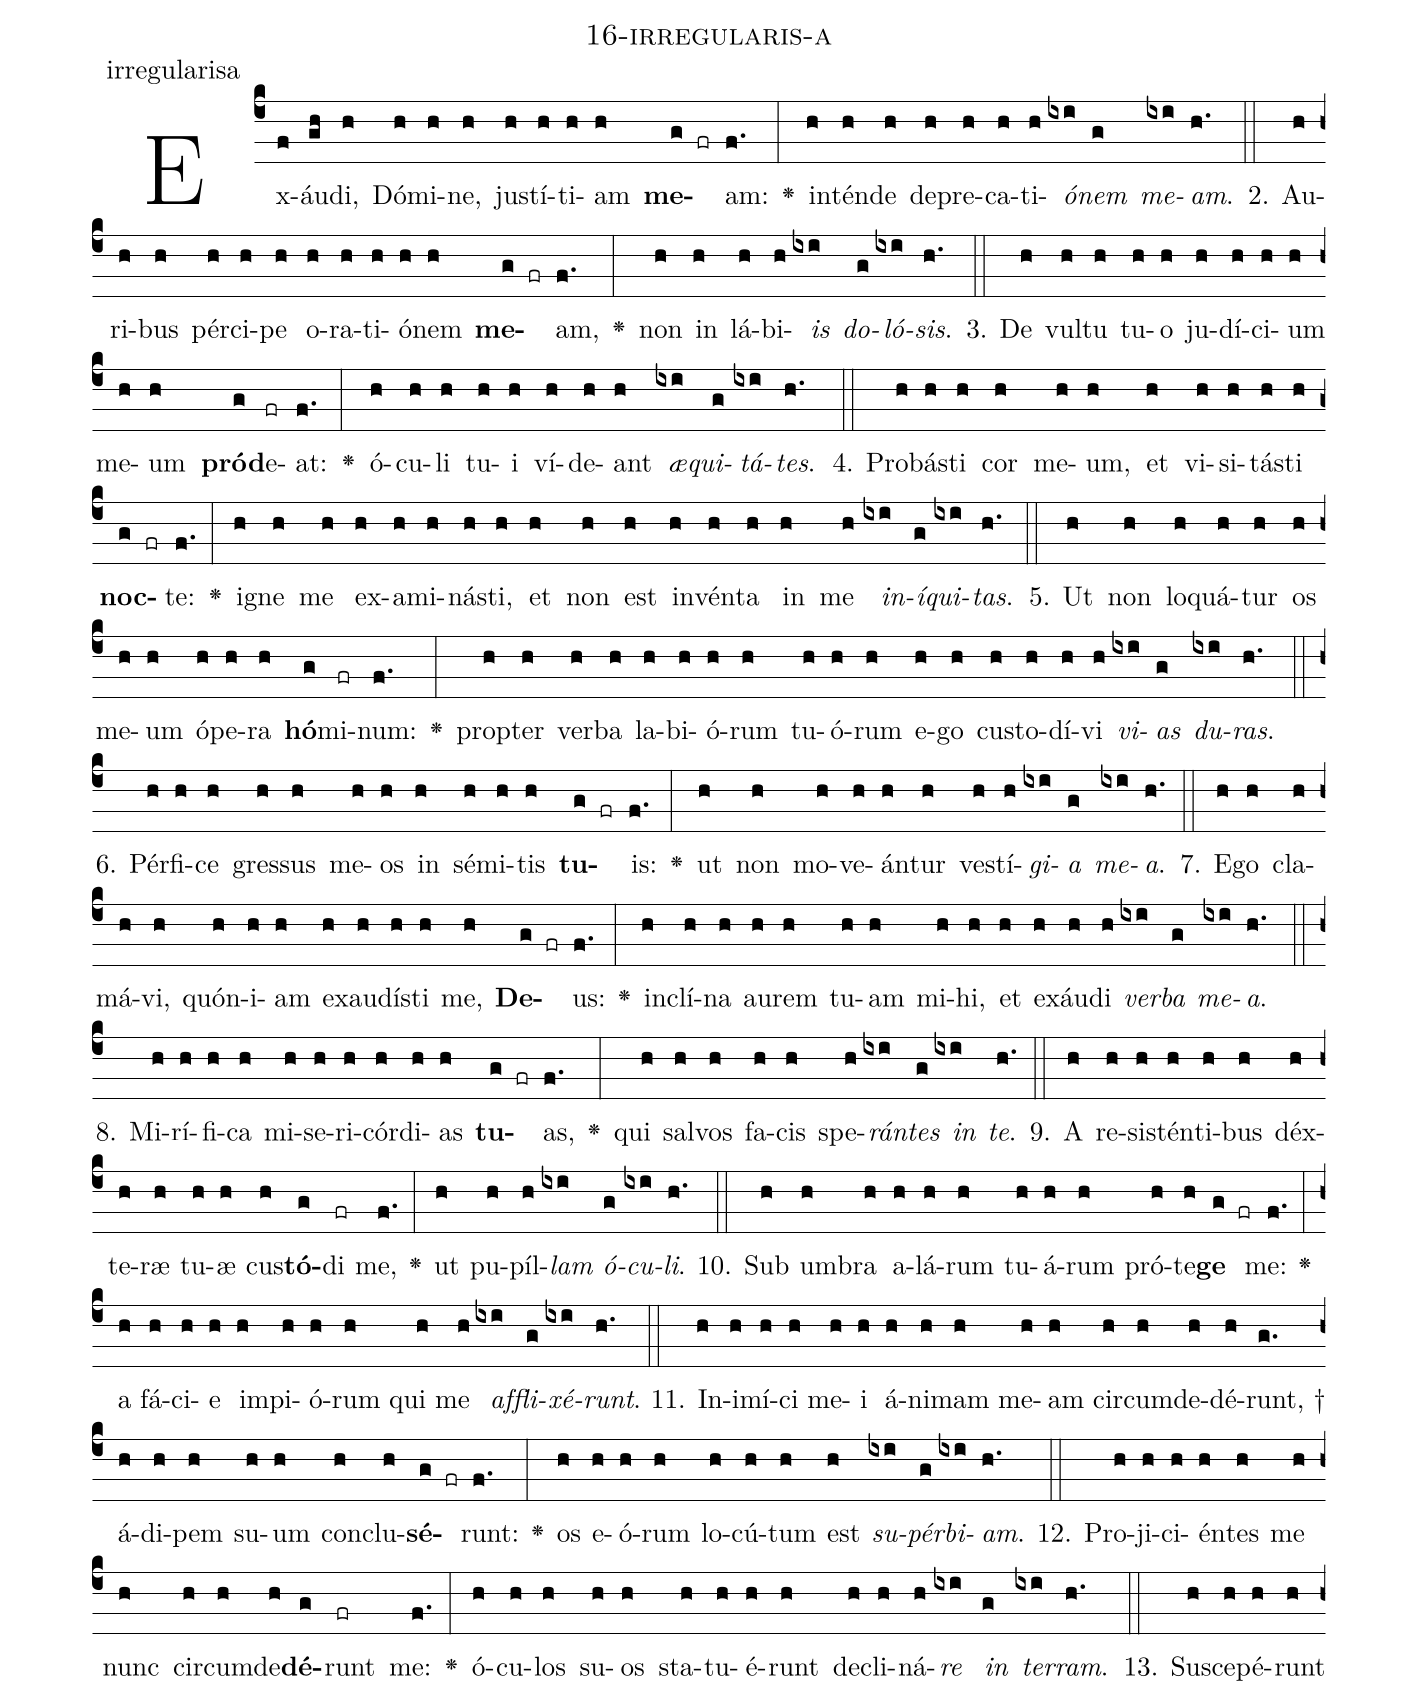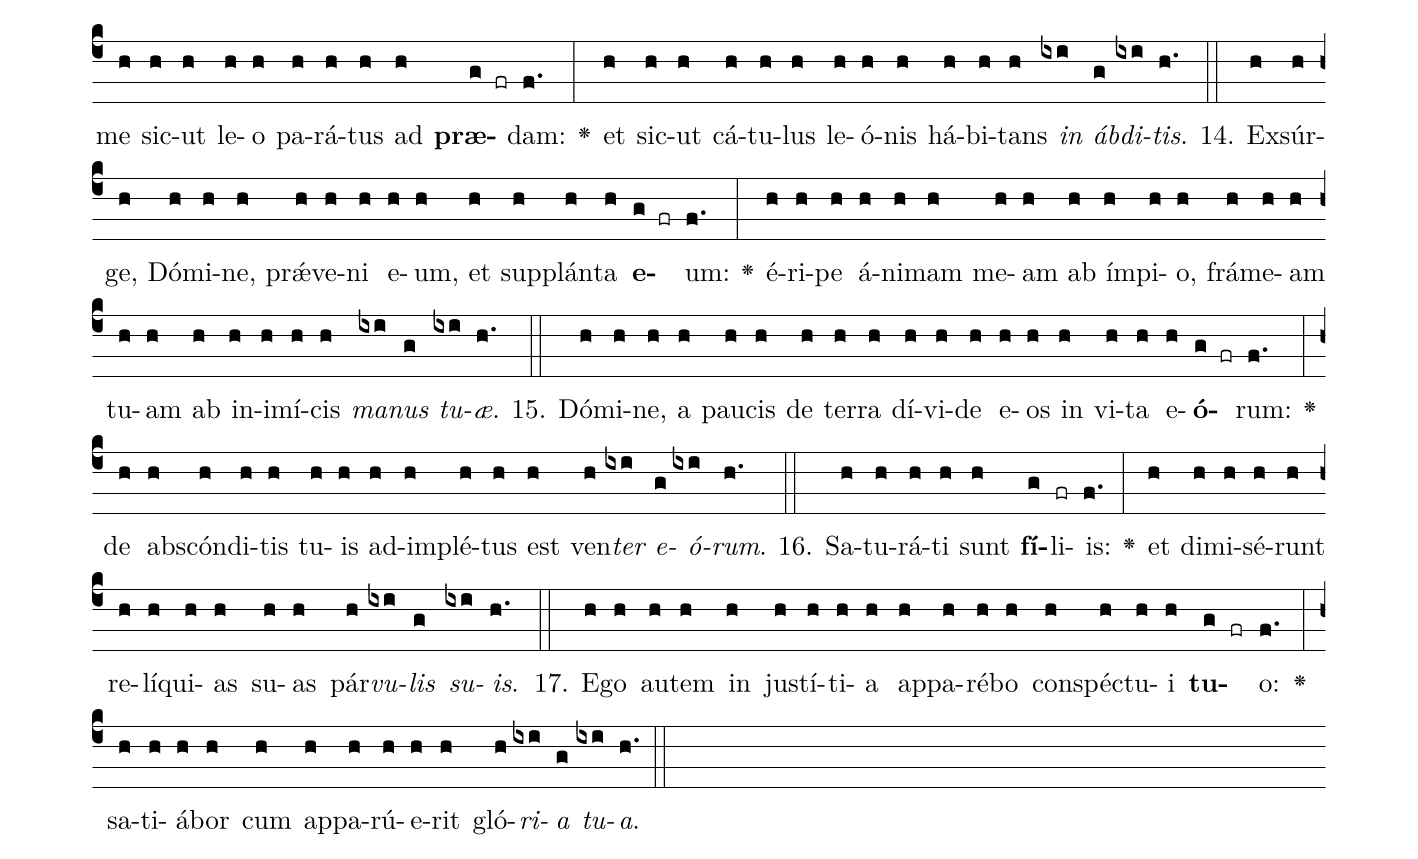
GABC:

name: 16-irregularis-a;
annotation: irregularisa;
%%
(c4)Ex(f)áu(gh)di,(h) Dó(h)mi(h)ne,(h) jus(h)tí(h)ti(h)am(h) <b>me</b>(g fr)am:(f.) <v>\greheightstar</v>(:) in(h)tén(h)de(h) de(h)pre(h)ca(h)ti(h)<i>ó</i>(ixi)<i>nem</i>(g) <i>me</i>(ixi)<i>am</i>.(h.) (::)
2. Au(h)ri(h)bus(h) pér(h)ci(h)pe(h) o(h)ra(h)ti(h)ó(h)nem(h) <b>me</b>(g fr)am,(f.) <v>\greheightstar</v>(:) non(h) in(h) lá(h)bi(h)<i>is</i>(ixi) <i>do</i>(g)<i>ló</i>(ixi)<i>sis</i>.(h.) (::)
3. De(h) vul(h)tu(h) tu(h)o(h) ju(h)dí(h)ci(h)um(h) me(h)um(h) <b>pród</b>(g)e(fr)at:(f.) <v>\greheightstar</v>(:) ó(h)cu(h)li(h) tu(h)i(h) ví(h)de(h)ant(h) <i>æ</i>(ixi)<i>qui</i>(g)<i>tá</i>(ixi)<i>tes</i>.(h.) (::)
4. Pro(h)bás(h)ti(h) cor(h) me(h)um,(h) et(h) vi(h)si(h)tás(h)ti(h) <b>noc</b>(g fr)te:(f.) <v>\greheightstar</v>(:) i(h)gne(h) me(h) ex(h)a(h)mi(h)nás(h)ti,(h) et(h) non(h) est(h) in(h)vén(h)ta(h) in(h) me(h) <i>in</i>(ixi)<i>í</i>(g)<i>qui</i>(ixi)<i>tas</i>.(h.) (::)
5. Ut(h) non(h) lo(h)quá(h)tur(h) os(h) me(h)um(h) ó(h)pe(h)ra(h) <b>hó</b>(g)mi(fr)num:(f.) <v>\greheightstar</v>(:) prop(h)ter(h) ver(h)ba(h) la(h)bi(h)ó(h)rum(h) tu(h)ó(h)rum(h) e(h)go(h) cus(h)to(h)dí(h)vi(h) <i>vi</i>(ixi)<i>as</i>(g) <i>du</i>(ixi)<i>ras</i>.(h.) (::)
6. Pér(h)fi(h)ce(h) gres(h)sus(h) me(h)os(h) in(h) sé(h)mi(h)tis(h) <b>tu</b>(g fr)is:(f.) <v>\greheightstar</v>(:) ut(h) non(h) mo(h)ve(h)án(h)tur(h) ves(h)tí(h)<i>gi</i>(ixi)<i>a</i>(g) <i>me</i>(ixi)<i>a</i>.(h.) (::)
7. E(h)go(h) cla(h)má(h)vi,(h) quón(h)i(h)am(h) ex(h)au(h)dís(h)ti(h) me,(h) <b>De</b>(g fr)us:(f.) <v>\greheightstar</v>(:) in(h)clí(h)na(h) au(h)rem(h) tu(h)am(h) mi(h)hi,(h) et(h) ex(h)áu(h)di(h) <i>ver</i>(ixi)<i>ba</i>(g) <i>me</i>(ixi)<i>a</i>.(h.) (::)
8. Mi(h)rí(h)fi(h)ca(h) mi(h)se(h)ri(h)cór(h)di(h)as(h) <b>tu</b>(g fr)as,(f.) <v>\greheightstar</v>(:) qui(h) sal(h)vos(h) fa(h)cis(h) spe(h)<i>rán</i>(ixi)<i>tes</i>(g) <i>in</i>(ixi) <i>te</i>.(h.) (::)
9. A(h) re(h)sis(h)tén(h)ti(h)bus(h) déx(h)te(h)ræ(h) tu(h)æ(h) cus(h)<b>tó</b>(g)di(fr) me,(f.) <v>\greheightstar</v>(:) ut(h) pu(h)píl(h)<i>lam</i>(ixi) <i>ó</i>(g)<i>cu</i>(ixi)<i>li</i>.(h.) (::)
10. Sub(h) um(h)bra(h) a(h)lá(h)rum(h) tu(h)á(h)rum(h) pró(h)te(h)<b>ge</b>(g fr) me:(f.) <v>\greheightstar</v>(:) a(h) fá(h)ci(h)e(h) im(h)pi(h)ó(h)rum(h) qui(h) me(h) <i>af</i>(ixi)<i>fli</i>(g)<i>xé</i>(ixi)<i>runt</i>.(h.) (::)
11. In(h)i(h)mí(h)ci(h) me(h)i(h) á(h)ni(h)mam(h) me(h)am(h) cir(h)cum(h)de(h)dé(h)runt, †(g.) á(h)di(h)pem(h) su(h)um(h) con(h)clu(h)<b>sé</b>(g fr)runt:(f.) <v>\greheightstar</v>(:) os(h) e(h)ó(h)rum(h) lo(h)cú(h)tum(h) est(h) <i>su</i>(ixi)<i>pér</i>(g)<i>bi</i>(ixi)<i>am</i>.(h.) (::)
12. Pro(h)ji(h)ci(h)én(h)tes(h) me(h) nunc(h) cir(h)cum(h)de(h)<b>dé</b>(g)runt(fr) me:(f.) <v>\greheightstar</v>(:) ó(h)cu(h)los(h) su(h)os(h) sta(h)tu(h)é(h)runt(h) de(h)cli(h)ná(h)<i>re</i>(ixi) <i>in</i>(g) <i>ter</i>(ixi)<i>ram</i>.(h.) (::)
13. Su(h)sce(h)pé(h)runt(h) me(h) sic(h)ut(h) le(h)o(h) pa(h)rá(h)tus(h) ad(h) <b>præ</b>(g fr)dam:(f.) <v>\greheightstar</v>(:) et(h) sic(h)ut(h) cá(h)tu(h)lus(h) le(h)ó(h)nis(h) há(h)bi(h)tans(h) <i>in</i>(ixi) <i>áb</i>(g)<i>di</i>(ixi)<i>tis</i>.(h.) (::)
14. Ex(h)súr(h)ge,(h) Dó(h)mi(h)ne,(h) prǽ(h)ve(h)ni(h) e(h)um,(h) et(h) sup(h)plán(h)ta(h) <b>e</b>(g fr)um:(f.) <v>\greheightstar</v>(:) é(h)ri(h)pe(h) á(h)ni(h)mam(h) me(h)am(h) ab(h) ím(h)pi(h)o,(h) frá(h)me(h)am(h) tu(h)am(h) ab(h) in(h)i(h)mí(h)cis(h) <i>ma</i>(ixi)<i>nus</i>(g) <i>tu</i>(ixi)<i>æ</i>.(h.) (::)
15. Dó(h)mi(h)ne,(h) a(h) pau(h)cis(h) de(h) ter(h)ra(h) dí(h)vi(h)de(h) e(h)os(h) in(h) vi(h)ta(h) e(h)<b>ó</b>(g fr)rum:(f.) <v>\greheightstar</v>(:) de(h) abs(h)cón(h)di(h)tis(h) tu(h)is(h) ad(h)im(h)plé(h)tus(h) est(h) ven(h)<i>ter</i>(ixi) <i>e</i>(g)<i>ó</i>(ixi)<i>rum</i>.(h.) (::)
16. Sa(h)tu(h)rá(h)ti(h) sunt(h) <b>fí</b>(g)li(fr)is:(f.) <v>\greheightstar</v>(:) et(h) di(h)mi(h)sé(h)runt(h) re(h)lí(h)qui(h)as(h) su(h)as(h) pár(h)<i>vu</i>(ixi)<i>lis</i>(g) <i>su</i>(ixi)<i>is</i>.(h.) (::)
17. E(h)go(h) au(h)tem(h) in(h) jus(h)tí(h)ti(h)a(h) ap(h)pa(h)ré(h)bo(h) con(h)spéc(h)tu(h)i(h) <b>tu</b>(g fr)o:(f.) <v>\greheightstar</v>(:) sa(h)ti(h)á(h)bor(h) cum(h) ap(h)pa(h)rú(h)e(h)rit(h) gló(h)<i>ri</i>(ixi)<i>a</i>(g) <i>tu</i>(ixi)<i>a</i>.(h.) (::)
